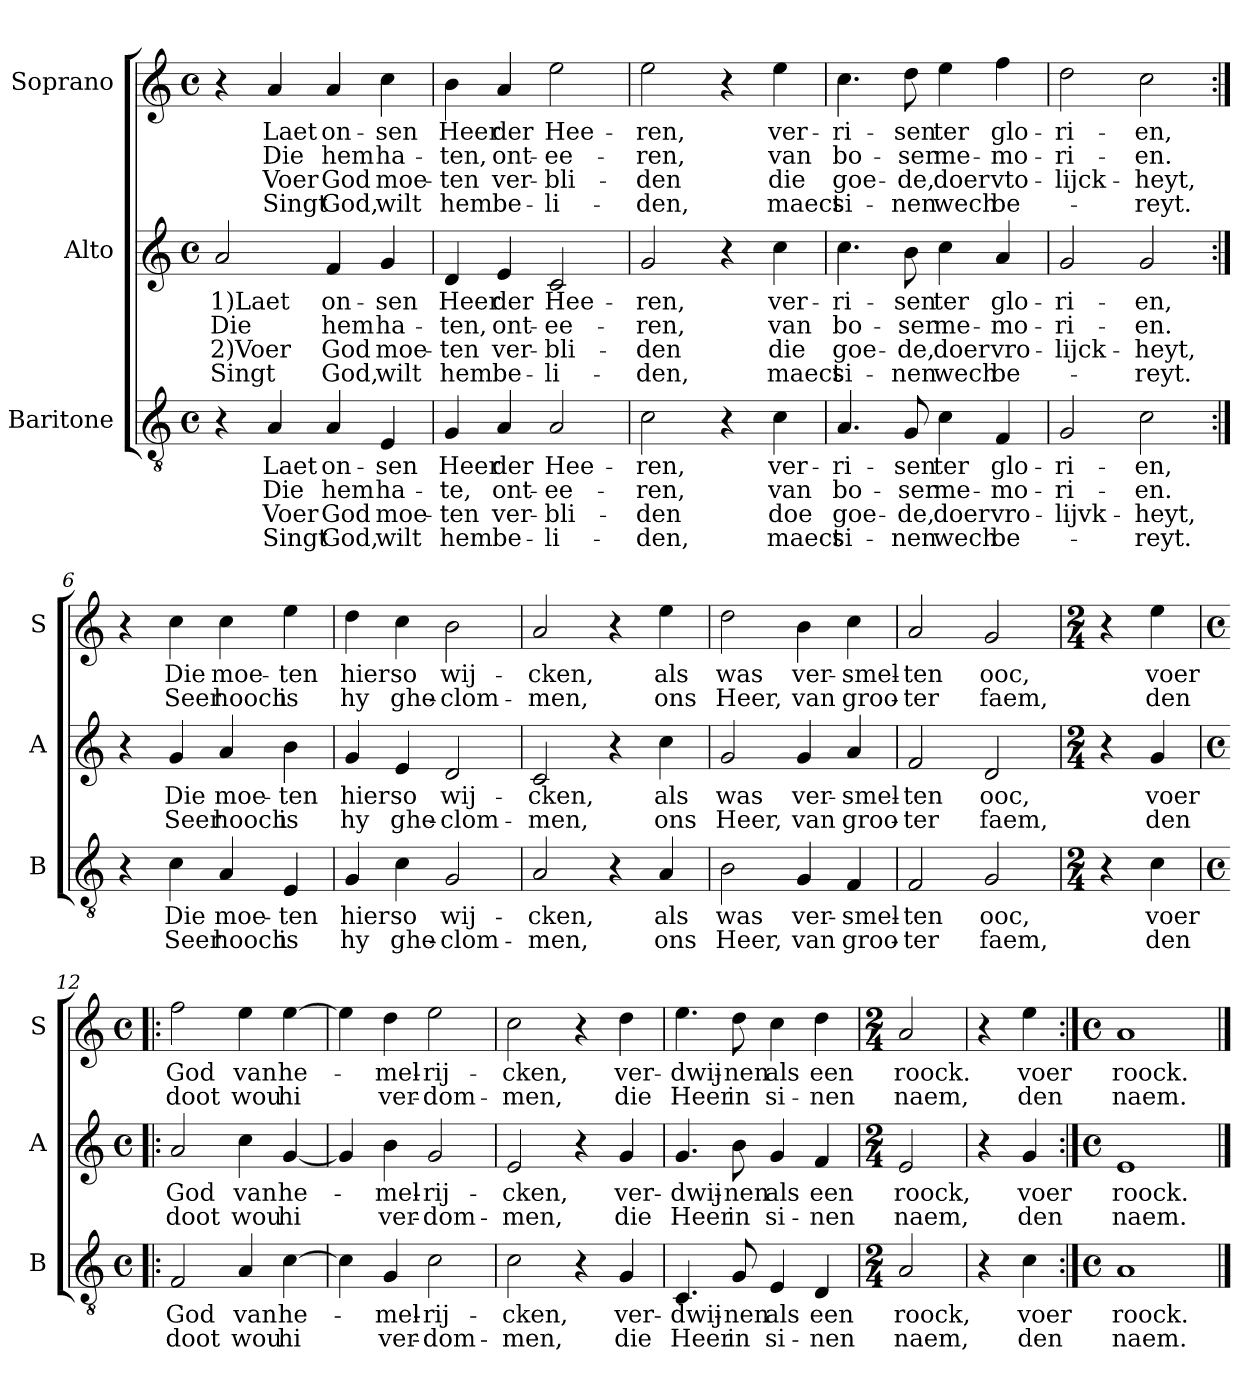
**kern	**text	**text	**text	**text	**kern	**text	**text	**text	**text	**kern	**text	**text	**text	**text
*part3	*part3	*part3	*part3	*part3	*part2	*part2	*part2	*part2	*part2	*part1	*part1	*part1	*part1	*part1
*staff3	*staff3	*staff3	*staff3	*staff3	*staff2	*staff2	*staff2	*staff2	*staff2	*staff1	*staff1	*staff1	*staff1	*staff1
*I"Baritone	*	*	*	*	*I"Alto	*	*	*	*	*I"Soprano	*	*	*	*
*I'B	*	*	*	*	*I'A	*	*	*	*	*I'S	*	*	*	*
*clefGv2	*	*	*	*	*clefG2	*	*	*	*	*clefG2	*	*	*	*
*k[]	*	*	*	*	*k[]	*	*	*	*	*k[]	*	*	*	*
*C:	*	*	*	*	*C:	*	*	*	*	*C:	*	*	*	*
*M4/4	*	*	*	*	*M4/4	*	*	*	*	*M4/4	*	*	*	*
*met(c)	*	*	*	*	*met(c)	*	*	*	*	*met(c)	*	*	*	*
=1	=1	=1	=1	=1	=1	=1	=1	=1	=1	=1	=1	=1	=1	=1
!	!LO:LY:b	!	!LO:LY:b	!	!	!LO:LY:b	!LO:LY:b	!LO:LY:b	!LO:LY:b	!	!LO:LY:b	!	!LO:LY:b	!
4r	1)	.	2)	.	2a/	1)Laet	Die	2)Voer	Singt	4r	1)	.	2)	.
!	!LO:LY:b	!LO:LY:b	!LO:LY:b	!LO:LY:b	!	!	!	!	!	!	!LO:LY:b	!LO:LY:b	!LO:LY:b	!LO:LY:b
4A/	Laet	Die	Voer	Singt	.	.	.	.	.	4a/	Laet	Die	Voer	Singt
!	!LO:LY:b	!LO:LY:b	!LO:LY:b	!LO:LY:b	!	!LO:LY:b	!LO:LY:b	!LO:LY:b	!LO:LY:b	!	!LO:LY:b	!LO:LY:b	!LO:LY:b	!LO:LY:b
4A/	on-	hem	God	God,	4f/	on-	hem	God	God,	4a/	on-	hem	God	God,
!	!LO:LY:b	!LO:LY:b	!LO:LY:b	!LO:LY:b	!	!LO:LY:b	!LO:LY:b	!LO:LY:b	!LO:LY:b	!	!LO:LY:b	!LO:LY:b	!LO:LY:b	!LO:LY:b
4E/	-sen	ha-	moe-	wilt	4g/	-sen	ha-	moe-	wilt	4cc\	-sen	ha-	moe-	wilt
=2	=2	=2	=2	=2	=2	=2	=2	=2	=2	=2	=2	=2	=2	=2
!	!LO:LY:b	!LO:LY:b	!LO:LY:b	!LO:LY:b	!	!LO:LY:b	!LO:LY:b	!LO:LY:b	!LO:LY:b	!	!LO:LY:b	!LO:LY:b	!LO:LY:b	!LO:LY:b
4G/	Heer	-te,	-ten	hem	4d/	Heer	-ten,	-ten	hem	4b\	Heer	-ten,	-ten	hem
!	!LO:LY:b	!LO:LY:b	!LO:LY:b	!LO:LY:b	!	!LO:LY:b	!LO:LY:b	!LO:LY:b	!LO:LY:b	!	!LO:LY:b	!LO:LY:b	!LO:LY:b	!LO:LY:b
4A/	der	ont-	ver-	be-	4e/	der	ont-	ver-	be-	4a/	der	ont-	ver-	be-
!	!LO:LY:b	!LO:LY:b	!LO:LY:b	!LO:LY:b	!	!LO:LY:b	!LO:LY:b	!LO:LY:b	!LO:LY:b	!	!LO:LY:b	!LO:LY:b	!LO:LY:b	!LO:LY:b
2A/	Hee-	-ee-	-bli-	-li-	2c/	Hee-	-ee-	-bli-	-li-	2ee\	Hee-	-ee-	-bli-	-li-
=3	=3	=3	=3	=3	=3	=3	=3	=3	=3	=3	=3	=3	=3	=3
!	!LO:LY:b	!LO:LY:b	!LO:LY:b	!LO:LY:b	!	!LO:LY:b	!LO:LY:b	!LO:LY:b	!LO:LY:b	!	!LO:LY:b	!LO:LY:b	!LO:LY:b	!LO:LY:b
2c\	-ren,	-ren,	-den	-den,	2g/	-ren,	-ren,	-den	-den,	2ee\	-ren,	-ren,	-den	-den,
4r	.	.	.	.	4r	.	.	.	.	4r	.	.	.	.
!	!LO:LY:b	!LO:LY:b	!LO:LY:b	!LO:LY:b	!	!LO:LY:b	!LO:LY:b	!LO:LY:b	!LO:LY:b	!	!LO:LY:b	!LO:LY:b	!LO:LY:b	!LO:LY:b
4c\	ver-	van	doe	maect	4cc\	ver-	van	die	maect	4ee\	ver-	van	die	maect
=4	=4	=4	=4	=4	=4	=4	=4	=4	=4	=4	=4	=4	=4	=4
!	!LO:LY:b	!LO:LY:b	!LO:LY:b	!LO:LY:b	!	!LO:LY:b	!LO:LY:b	!LO:LY:b	!LO:LY:b	!	!LO:LY:b	!LO:LY:b	!LO:LY:b	!LO:LY:b
4.A/	-ri-	bo-	goe-	si-	4.cc\	-ri-	bo-	goe-	si-	4.cc\	-ri-	bo-	goe-	si-
!	!LO:LY:b	!LO:LY:b	!LO:LY:b	!LO:LY:b	!	!LO:LY:b	!LO:LY:b	!LO:LY:b	!LO:LY:b	!	!LO:LY:b	!LO:LY:b	!LO:LY:b	!LO:LY:b
8G/	-sen	-ser	-de,	-nen	8b\	-sen	-ser	-de,	-nen	8dd\	-sen	-ser	-de,	-nen
!	!LO:LY:b	!LO:LY:b	!LO:LY:b	!LO:LY:b	!	!LO:LY:b	!LO:LY:b	!LO:LY:b	!LO:LY:b	!	!LO:LY:b	!LO:LY:b	!LO:LY:b	!LO:LY:b
4c\	ter	me-	doer	wech	4cc\	ter	me-	doer	wech	4ee\	ter	me-	doer	wech
!	!LO:LY:b	!LO:LY:b	!LO:LY:b	!LO:LY:b	!	!LO:LY:b	!LO:LY:b	!LO:LY:b	!LO:LY:b	!	!LO:LY:b	!LO:LY:b	!LO:LY:b	!LO:LY:b
4F/	glo-	-mo-	vro-	be-	4a/	glo-	-mo-	vro-	be-	4ff\	glo-	-mo-	vto-	be-
=5	=5	=5	=5	=5	=5	=5	=5	=5	=5	=5	=5	=5	=5	=5
!	!LO:LY:b	!LO:LY:b	!LO:LY:b	!	!	!LO:LY:b	!LO:LY:b	!LO:LY:b	!	!	!LO:LY:b	!LO:LY:b	!LO:LY:b	!
2G/	-ri-	-ri-	-lijvk-	.	2g/	-ri-	-ri-	-lijck-	.	2dd\	-ri-	-ri-	-lijck-	.
!	!LO:LY:b	!LO:LY:b	!LO:LY:b	!LO:LY:b	!	!LO:LY:b	!LO:LY:b	!LO:LY:b	!LO:LY:b	!	!LO:LY:b	!LO:LY:b	!LO:LY:b	!LO:LY:b
2c\	-en,	-en.	-heyt,	-reyt.	2g/	-en,	-en.	-heyt,	-reyt.	2cc\	-en,	-en.	-heyt,	-reyt.
!!LO:LB:g=z
=6:|!	=6:|!	=6:|!	=6:|!	=6:|!	=6:|!	=6:|!	=6:|!	=6:|!	=6:|!	=6:|!	=6:|!	=6:|!	=6:|!	=6:|!
4r	.	.	.	.	4r	.	.	.	.	4r	.	.	.	.
!	!LO:LY:b	!LO:LY:b	!	!	!	!LO:LY:b	!LO:LY:b	!	!	!	!LO:LY:b	!LO:LY:b	!	!
4c\	Die	Seer	.	.	4g/	Die	Seer	.	.	4cc\	Die	Seer	.	.
!	!LO:LY:b	!LO:LY:b	!	!	!	!LO:LY:b	!LO:LY:b	!	!	!	!LO:LY:b	!LO:LY:b	!	!
4A/	moe-	hooch	.	.	4a/	moe-	hooch	.	.	4cc\	moe-	hooch	.	.
!	!LO:LY:b	!LO:LY:b	!	!	!	!LO:LY:b	!LO:LY:b	!	!	!	!LO:LY:b	!LO:LY:b	!	!
4E/	-ten	is	.	.	4b\	-ten	is	.	.	4ee\	-ten	is	.	.
=7	=7	=7	=7	=7	=7	=7	=7	=7	=7	=7	=7	=7	=7	=7
!	!LO:LY:b	!LO:LY:b	!	!	!	!LO:LY:b	!LO:LY:b	!	!	!	!LO:LY:b	!LO:LY:b	!	!
4G/	hier	hy	.	.	4g/	hier	hy	.	.	4dd\	hier	hy	.	.
!	!LO:LY:b	!LO:LY:b	!	!	!	!LO:LY:b	!LO:LY:b	!	!	!	!LO:LY:b	!LO:LY:b	!	!
4c\	so	ghe-	.	.	4e/	so	ghe-	.	.	4cc\	so	ghe-	.	.
!	!LO:LY:b	!LO:LY:b	!	!	!	!LO:LY:b	!LO:LY:b	!	!	!	!LO:LY:b	!LO:LY:b	!	!
2G/	wij-	-clom-	.	.	2d/	wij-	-clom-	.	.	2b\	wij-	-clom-	.	.
=8	=8	=8	=8	=8	=8	=8	=8	=8	=8	=8	=8	=8	=8	=8
!	!LO:LY:b	!LO:LY:b	!	!	!	!LO:LY:b	!LO:LY:b	!	!	!	!LO:LY:b	!LO:LY:b	!	!
2A/	-cken,	-men,	.	.	2c/	-cken,	-men,	.	.	2a/	-cken,	-men,	.	.
4r	.	.	.	.	4r	.	.	.	.	4r	.	.	.	.
!	!LO:LY:b	!LO:LY:b	!	!	!	!LO:LY:b	!LO:LY:b	!	!	!	!LO:LY:b	!LO:LY:b	!	!
4A/	als	ons	.	.	4cc\	als	ons	.	.	4ee\	als	ons	.	.
=9	=9	=9	=9	=9	=9	=9	=9	=9	=9	=9	=9	=9	=9	=9
!	!LO:LY:b	!LO:LY:b	!	!	!	!LO:LY:b	!LO:LY:b	!	!	!	!LO:LY:b	!LO:LY:b	!	!
2B\	was	Heer,	.	.	2g/	was	Heer,	.	.	2dd\	was	Heer,	.	.
!	!LO:LY:b	!LO:LY:b	!	!	!	!LO:LY:b	!LO:LY:b	!	!	!	!LO:LY:b	!LO:LY:b	!	!
4G/	ver-	van	.	.	4g/	ver-	van	.	.	4b\	ver-	van	.	.
!	!LO:LY:b	!LO:LY:b	!	!	!	!LO:LY:b	!LO:LY:b	!	!	!	!LO:LY:b	!LO:LY:b	!	!
4F/	-smel-	groo-	.	.	4a/	-smel-	groo-	.	.	4cc\	-smel-	groo-	.	.
!!LO:PB:g=z
=10	=10	=10	=10	=10	=10	=10	=10	=10	=10	=10	=10	=10	=10	=10
!	!LO:LY:b	!LO:LY:b	!	!	!	!LO:LY:b	!LO:LY:b	!	!	!	!LO:LY:b	!LO:LY:b	!	!
2F/	-ten	-ter	.	.	2f/	-ten	-ter	.	.	2a/	-ten	-ter	.	.
!	!LO:LY:b	!LO:LY:b	!	!	!	!LO:LY:b	!LO:LY:b	!	!	!	!LO:LY:b	!LO:LY:b	!	!
2G/	ooc,	faem,	.	.	2d/	ooc,	faem,	.	.	2g/	ooc,	faem,	.	.
=11	=11	=11	=11	=11	=11	=11	=11	=11	=11	=11	=11	=11	=11	=11
*M2/4	*	*	*	*	*M2/4	*	*	*	*	*M2/4	*	*	*	*
4r	.	.	.	.	4r	.	.	.	.	4r	.	.	.	.
!	!LO:LY:b	!LO:LY:b	!	!	!	!LO:LY:b	!LO:LY:b	!	!	!	!LO:LY:b	!LO:LY:b	!	!
4c\	voer	den	.	.	4g/	voer	den	.	.	4ee\	voer	den	.	.
=12!|:	=12!|:	=12!|:	=12!|:	=12!|:	=12!|:	=12!|:	=12!|:	=12!|:	=12!|:	=12!|:	=12!|:	=12!|:	=12!|:	=12!|:
*M4/4	*	*	*	*	*M4/4	*	*	*	*	*M4/4	*	*	*	*
*met(c)	*	*	*	*	*met(c)	*	*	*	*	*met(c)	*	*	*	*
!	!LO:LY:b	!LO:LY:b	!	!	!	!LO:LY:b	!LO:LY:b	!	!	!	!LO:LY:b	!LO:LY:b	!	!
2F/	God	doot	.	.	2a/	God	doot	.	.	2ff\	God	doot	.	.
!	!LO:LY:b	!LO:LY:b	!	!	!	!LO:LY:b	!LO:LY:b	!	!	!	!LO:LY:b	!LO:LY:b	!	!
4A/	van	wou	.	.	4cc\	van	wou	.	.	4ee\	van	wou	.	.
!	!LO:LY:b	!LO:LY:b	!	!	!	!LO:LY:b	!LO:LY:b	!	!	!	!LO:LY:b	!LO:LY:b	!	!
[4c\	he-	hi	.	.	[4g/	he-	hi	.	.	[4ee\	he-	hi	.	.
=13	=13	=13	=13	=13	=13	=13	=13	=13	=13	=13	=13	=13	=13	=13
4c\]	.	.	.	.	4g/]	.	.	.	.	4ee\]	.	.	.	.
!	!LO:LY:b	!LO:LY:b	!	!	!	!LO:LY:b	!LO:LY:b	!	!	!	!LO:LY:b	!LO:LY:b	!	!
4G/	-mel-	ver-	.	.	4b\	-mel-	ver-	.	.	4dd\	-mel-	ver-	.	.
!	!LO:LY:b	!LO:LY:b	!	!	!	!LO:LY:b	!LO:LY:b	!	!	!	!LO:LY:b	!LO:LY:b	!	!
2c\	-rij-	-dom-	.	.	2g/	-rij-	-dom-	.	.	2ee\	-rij-	-dom-	.	.
!!LO:LB:g=z
=14	=14	=14	=14	=14	=14	=14	=14	=14	=14	=14	=14	=14	=14	=14
!	!LO:LY:b	!LO:LY:b	!	!	!	!LO:LY:b	!LO:LY:b	!	!	!	!LO:LY:b	!LO:LY:b	!	!
2c\	-cken,	-men,	.	.	2e/	-cken,	-men,	.	.	2cc\	-cken,	-men,	.	.
4r	.	.	.	.	4r	.	.	.	.	4r	.	.	.	.
!	!LO:LY:b	!LO:LY:b	!	!	!	!LO:LY:b	!LO:LY:b	!	!	!	!LO:LY:b	!LO:LY:b	!	!
4G/	ver-	die	.	.	4g/	ver-	die	.	.	4dd\	ver-	die	.	.
=15	=15	=15	=15	=15	=15	=15	=15	=15	=15	=15	=15	=15	=15	=15
!	!LO:LY:b	!LO:LY:b	!	!	!	!LO:LY:b	!LO:LY:b	!	!	!	!LO:LY:b	!LO:LY:b	!	!
4.C/	-dwij-	Heer	.	.	4.g/	-dwij-	Heer	.	.	4.ee\	-dwij-	Heer	.	.
!	!LO:LY:b	!LO:LY:b	!	!	!	!LO:LY:b	!LO:LY:b	!	!	!	!LO:LY:b	!LO:LY:b	!	!
8G/	-nen	in	.	.	8b\	-nen	in	.	.	8dd\	-nen	in	.	.
!	!LO:LY:b	!LO:LY:b	!	!	!	!LO:LY:b	!LO:LY:b	!	!	!	!LO:LY:b	!LO:LY:b	!	!
4E/	als	si-	.	.	4g/	als	si-	.	.	4cc\	als	si-	.	.
!	!LO:LY:b	!LO:LY:b	!	!	!	!LO:LY:b	!LO:LY:b	!	!	!	!LO:LY:b	!LO:LY:b	!	!
4D/	een	-nen	.	.	4f/	een	-nen	.	.	4dd\	een	-nen	.	.
=16	=16	=16	=16	=16	=16	=16	=16	=16	=16	=16	=16	=16	=16	=16
*M2/4	*	*	*	*	*M2/4	*	*	*	*	*M2/4	*	*	*	*
!	!LO:LY:b	!LO:LY:b	!	!	!	!LO:LY:b	!LO:LY:b	!	!	!	!LO:LY:b	!LO:LY:b	!	!
2A/	roock,	naem,	.	.	2e/	roock,	naem,	.	.	2a/	roock.	naem,	.	.
=17	=17	=17	=17	=17	=17	=17	=17	=17	=17	=17	=17	=17	=17	=17
4r	.	.	.	.	4r	.	.	.	.	4r	.	.	.	.
!	!LO:LY:b	!LO:LY:b	!	!	!	!LO:LY:b	!LO:LY:b	!	!	!	!LO:LY:b	!LO:LY:b	!	!
4c\	voer	den	.	.	4g/	voer	den	.	.	4ee\	voer	den	.	.
=18:|!	=18:|!	=18:|!	=18:|!	=18:|!	=18:|!	=18:|!	=18:|!	=18:|!	=18:|!	=18:|!	=18:|!	=18:|!	=18:|!	=18:|!
*M4/4	*	*	*	*	*M4/4	*	*	*	*	*M4/4	*	*	*	*
*met(c)	*	*	*	*	*met(c)	*	*	*	*	*met(c)	*	*	*	*
!	!LO:LY:b	!LO:LY:b	!	!	!	!LO:LY:b	!LO:LY:b	!	!	!	!LO:LY:b	!LO:LY:b	!	!
1A	roock.	naem.	.	.	1e	roock.	naem.	.	.	1a	roock.	naem.-	.	.
==	==	==	==	==	==	==	==	==	==	==	==	==	==	==
*-	*-	*-	*-	*-	*-	*-	*-	*-	*-	*-	*-	*-	*-	*-
